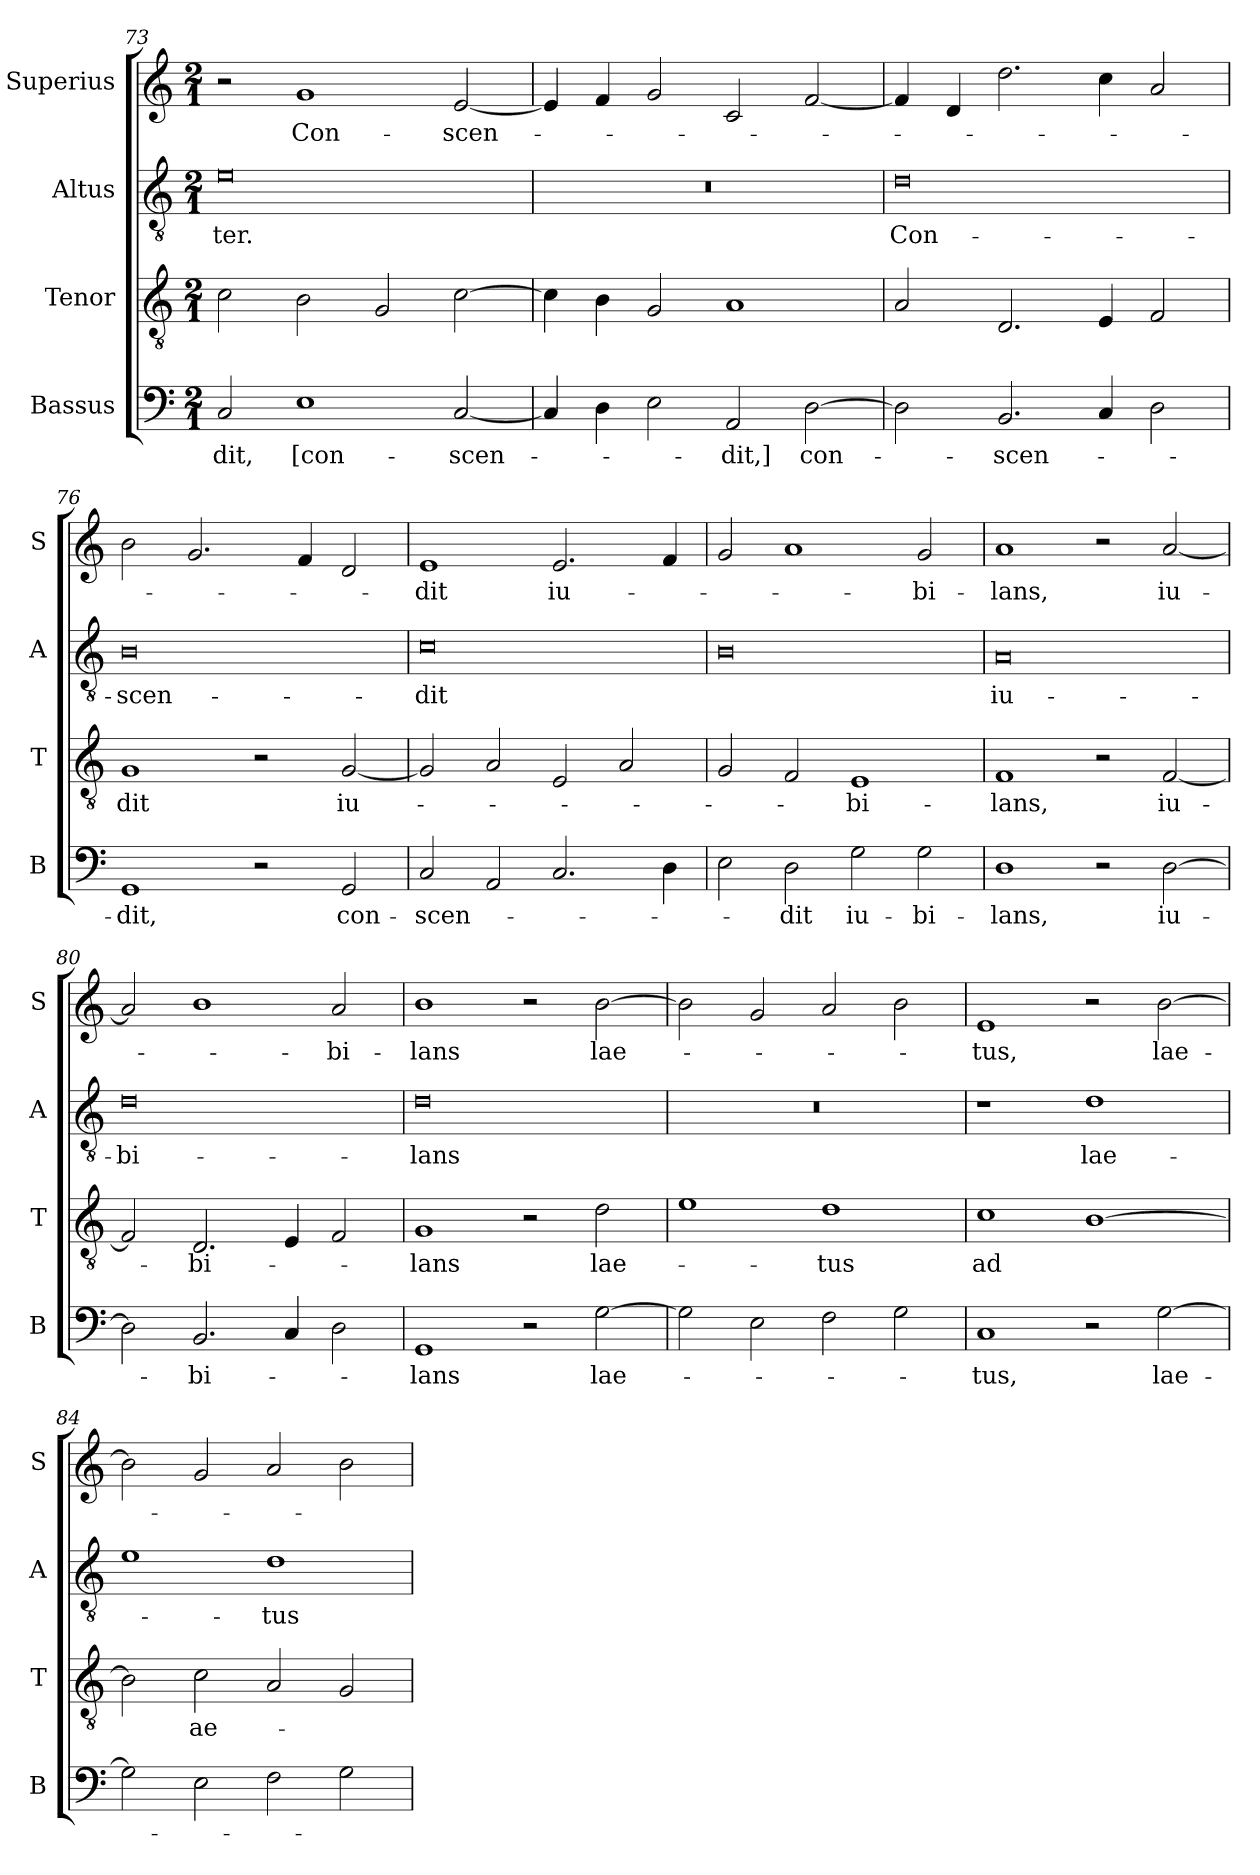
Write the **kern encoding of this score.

**kern	**text	**kern	**text	**kern	**text	**kern	**text
*part4	*part4	*part3	*part3	*part2	*part2	*part1	*part1
*staff4	*staff4	*staff3	*staff3	*staff2	*staff2	*staff1	*staff1
*I"Bassus	*	*I"Tenor	*	*I"Altus	*	*I"Superius	*
*I'B	*	*I'T	*	*I'A	*	*I'S	*
*clefF4	*	*clefGv2	*	*clefGv2	*	*clefG2	*
*k[]	*	*k[]	*	*k[]	*	*k[]	*
*M2/1	*	*M2/1	*	*M2/1	*	*M2/1	*
=73	=73	=73	=73	=73	=73	=73	=73
2C	-dit,	2c	.	0e	-ter.	2r	.
1E	[con-	2B	.	.	.	1g	Con-
.	.	2G	.	.	.	.	.
[2C	-scen-	[2c	.	.	.	[2e	-scen-
=74	=74	=74	=74	=74	=74	=74	=74
4C]	.	4c]	.	0r	.	4e]	.
4D	.	4B	.	.	.	4f	.
2E	.	2G	.	.	.	2g	.
2AA	-dit,]	1A	.	.	.	2c	.
[2D	con-	.	.	.	.	[2f	.
=75	=75	=75	=75	=75	=75	=75	=75
2D]	.	2A	.	0d	Con-	4f]	.
.	.	.	.	.	.	4d	.
2.BB	-scen-	2.D	.	.	.	2.dd	.
4C	.	4E	.	.	.	4cc	.
2D	.	2F	.	.	.	2a	.
=76	=76	=76	=76	=76	=76	=76	=76
1GG	-dit,	1G	-dit	0B	-scen-	2b	.
.	.	.	.	.	.	2.g	.
2r	.	2r	.	.	.	.	.
.	.	.	.	.	.	4f	.
2GG	con-	[2G	iu-	.	.	2d	.
=77	=77	=77	=77	=77	=77	=77	=77
2C	-scen-	2G]	.	0c	-dit	1e	-dit
2AA	.	2A	.	.	.	.	.
2.C	.	2E	.	.	.	2.e	iu-
.	.	2A	.	.	.	.	.
4D	.	.	.	.	.	4f	.
=78	=78	=78	=78	=78	=78	=78	=78
2E	.	2G	.	0B	.	2g	.
2D	-dit	2F	.	.	.	1a	.
2G	iu-	1E	-bi-	.	.	.	.
2G	-bi-	.	.	.	.	2g	-bi-
=79	=79	=79	=79	=79	=79	=79	=79
1D	-lans,	1F	-lans,	0A	iu-	1a	-lans,
2r	.	2r	.	.	.	2r	.
[2D	iu-	[2F	iu-	.	.	[2a	iu-
=80	=80	=80	=80	=80	=80	=80	=80
2D]	.	2F]	.	0d	-bi-	2a]	.
2.BB	-bi-	2.D	-bi-	.	.	1b	.
4C	.	4E	.	.	.	.	.
2D	.	2F	.	.	.	2a	-bi-
=81	=81	=81	=81	=81	=81	=81	=81
1GG	-lans	1G	-lans	0d	-lans	1b	-lans
2r	.	2r	.	.	.	2r	.
[2G	lae-	2d	lae-	.	.	[2b	lae-
=82	=82	=82	=82	=82	=82	=82	=82
2G]	.	1e	.	0r	.	2b]	.
2E	.	.	.	.	.	2g	.
2F	.	1d	-tus	.	.	2a	.
2G	.	.	.	.	.	2b	.
=83	=83	=83	=83	=83	=83	=83	=83
1C	-tus,	1c	ad	1r	.	1e	-tus,
2r	.	[1B	.	1d	lae-	2r	.
[2G	lae-	.	.	.	.	[2b	lae-
=84	=84	=84	=84	=84	=84	=84	=84
2G]	.	2B]	.	1e	.	2b]	.
2E	.	2c	ae-	.	.	2g	.
2F	.	2A	.	1d	-tus	2a	.
2G	.	2G	.	.	.	2b	.
=	=	=	=	=	=	=	=
*-	*-	*-	*-	*-	*-	*-	*-
